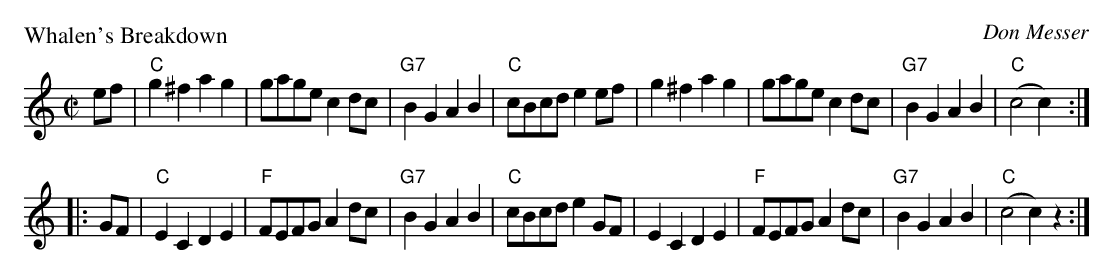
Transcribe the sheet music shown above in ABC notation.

X:1
P: Whalen's Breakdown
C:Don Messer
M:C|
L:1/8
K:C
 ef \
| "C"g2^f2 a2g2 | gage c2dc | "G7"B2G2 A2B2 | "C"cBcd e2ef \
| g2^f2 a2g2 | gage c2dc | "G7"B2G2 A2B2 | "C"(c4 c2) :|
|: GF \
| "C"E2C2 D2E2 | "F"FEFG A2dc | "G7"B2G2 A2B2 | "C"cBcd e2GF \
| E2C2 D2E2 | "F"FEFG A2dc | "G7"B2G2 A2B2 | "C"(c4 c2)z2 :|
